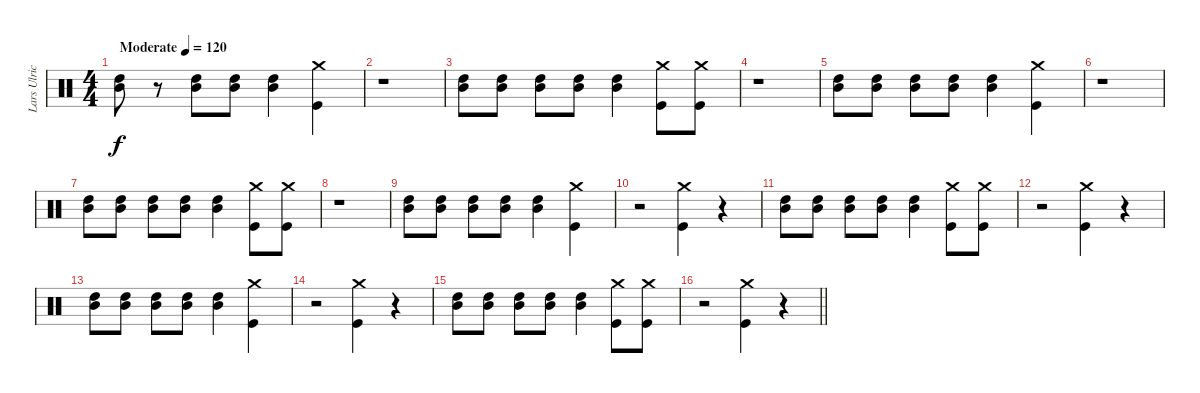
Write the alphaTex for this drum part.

\track ("Lars Ulrich" "Lars Ulric") {instrument percussion}
\staff {score}
\articulation defaults
\ts (4 4)
\tempo (120 "Moderate")
\tempo 185
\tempo (120 "Moderate")
\clef neutral
\ks c
("High Tom (hit)" "Mid Tom (hit)").8{dy f} r.8 ("High Tom (hit)" "Mid Tom (hit)").8 ("High Tom (hit)" "Mid Tom (hit)").8 ("High Tom (hit)" "Mid Tom (hit)").4 ("Crash medium (hit)" "Kick (hit)").4 |
r.1 |
("High Tom (hit)" "Mid Tom (hit)").8 ("High Tom (hit)" "Mid Tom (hit)").8 ("High Tom (hit)" "Mid Tom (hit)").8 ("High Tom (hit)" "Mid Tom (hit)").8 ("High Tom (hit)" "Mid Tom (hit)").4 ("Crash medium (hit)" "Kick (hit)").8 ("Kick (hit)" "Crash medium (hit)").8 |
r.1 |
("High Tom (hit)" "Mid Tom (hit)").8 ("High Tom (hit)" "Mid Tom (hit)").8 ("High Tom (hit)" "Mid Tom (hit)").8 ("High Tom (hit)" "Mid Tom (hit)").8 ("High Tom (hit)" "Mid Tom (hit)").4 ("Crash medium (hit)" "Kick (hit)").4 |
r.1 |
("High Tom (hit)" "Mid Tom (hit)").8 ("High Tom (hit)" "Mid Tom (hit)").8 ("High Tom (hit)" "Mid Tom (hit)").8 ("High Tom (hit)" "Mid Tom (hit)").8 ("High Tom (hit)" "Mid Tom (hit)").4 ("Crash medium (hit)" "Kick (hit)").8 ("Kick (hit)" "Crash medium (hit)").8 |
r.1 |
("High Tom (hit)" "Mid Tom (hit)").8 ("High Tom (hit)" "Mid Tom (hit)").8 ("High Tom (hit)" "Mid Tom (hit)").8 ("High Tom (hit)" "Mid Tom (hit)").8 ("High Tom (hit)" "Mid Tom (hit)").4 ("Crash medium (hit)" "Kick (hit)").4 |
r.2 ("Kick (hit)" "Crash medium (hit)").4 r.4 |
("High Tom (hit)" "Mid Tom (hit)").8 ("High Tom (hit)" "Mid Tom (hit)").8 ("High Tom (hit)" "Mid Tom (hit)").8 ("High Tom (hit)" "Mid Tom (hit)").8 ("High Tom (hit)" "Mid Tom (hit)").4 ("Crash medium (hit)" "Kick (hit)").8 ("Kick (hit)" "Crash medium (hit)").8 |
r.2 ("Kick (hit)" "Crash medium (hit)").4 r.4 |
("High Tom (hit)" "Mid Tom (hit)").8 ("High Tom (hit)" "Mid Tom (hit)").8 ("High Tom (hit)" "Mid Tom (hit)").8 ("High Tom (hit)" "Mid Tom (hit)").8 ("High Tom (hit)" "Mid Tom (hit)").4 ("Crash medium (hit)" "Kick (hit)").4 |
r.2 ("Kick (hit)" "Crash medium (hit)").4 r.4 |
("High Tom (hit)" "Mid Tom (hit)").8 ("High Tom (hit)" "Mid Tom (hit)").8 ("High Tom (hit)" "Mid Tom (hit)").8 ("High Tom (hit)" "Mid Tom (hit)").8 ("High Tom (hit)" "Mid Tom (hit)").4 ("Crash medium (hit)" "Kick (hit)").8 ("Kick (hit)" "Crash medium (hit)").8 |
\barLineRight lightlight
r.2 ("Kick (hit)" "Crash medium (hit)").4 r.4
